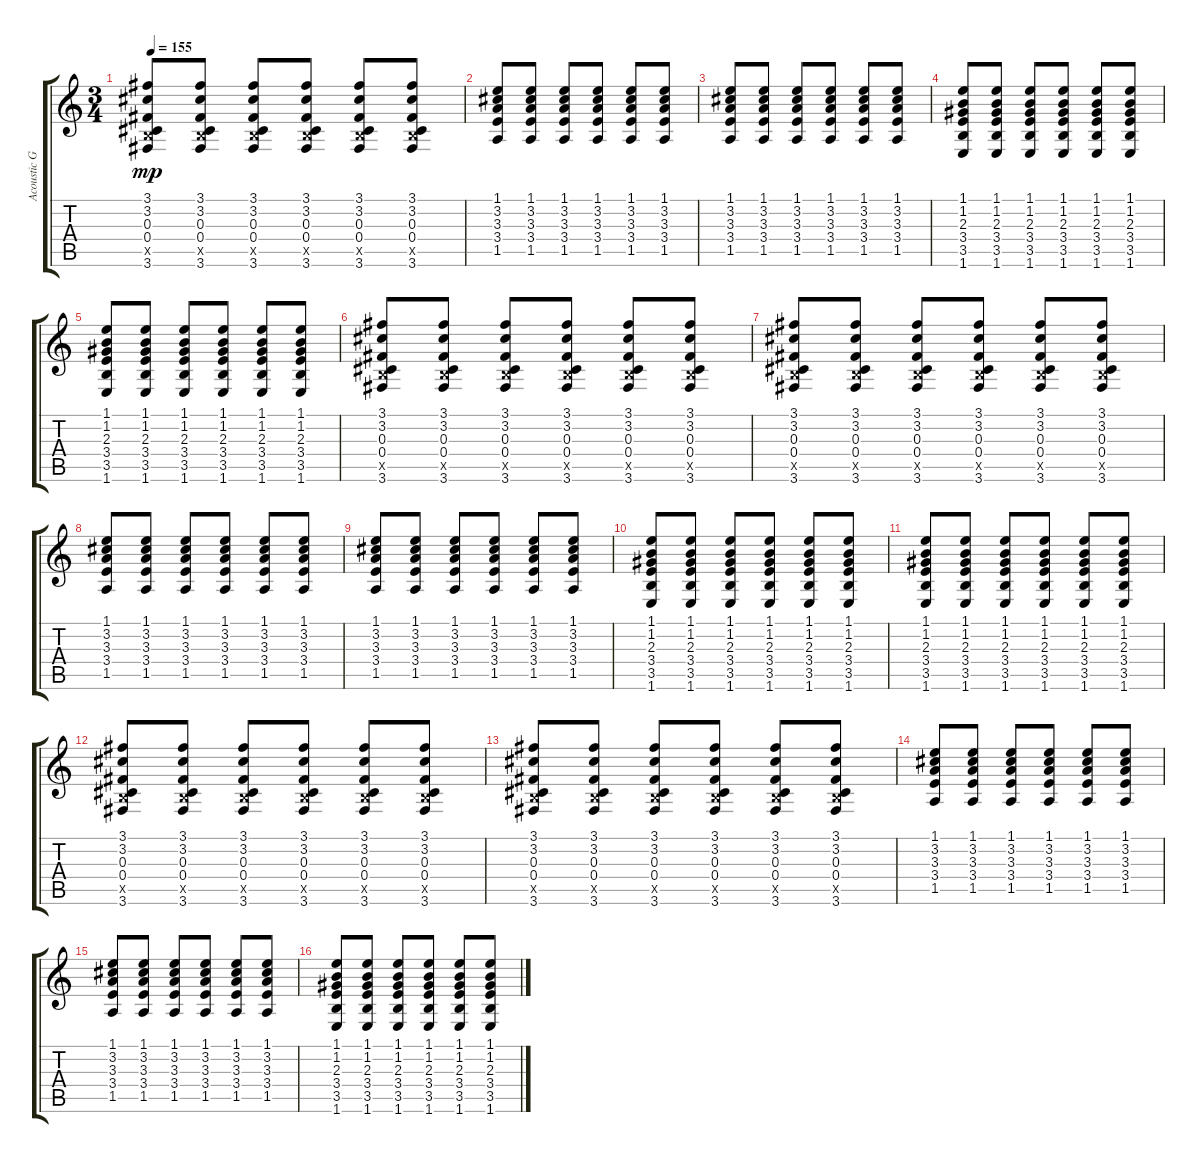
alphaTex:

\track ("Acoustic Guitar 2" "Acoustic G") {instrument acousticguitarsteel}
\staff {score tabs}
\tuning (Eb4 Bb3 Gb3 Db3 Ab2 Eb2) {hide}
\ts (3 4)
\tempo 155
\clef g2
\ks c
(3.1 3.2 0.3 0.4 3.5{x} 3.6).8{dy mp} (3.1 3.2 0.3 0.4 3.5{x} 3.6).8 (3.1 3.2 0.3 0.4 3.5{x} 3.6).8 (3.1 3.2 0.3 0.4 3.5{x} 3.6).8 (3.1 3.2 0.3 0.4 3.5{x} 3.6).8 (3.1 3.2 0.3 0.4 3.5{x} 3.6).8 |
(1.1 3.2 3.3 3.4 1.5).8 (1.1 3.2 3.3 3.4 1.5).8 (1.1 3.2 3.3 3.4 1.5).8 (1.1 3.2 3.3 3.4 1.5).8 (1.1 3.2 3.3 3.4 1.5).8 (1.1 3.2 3.3 3.4 1.5).8 |
(1.1 3.2 3.3 3.4 1.5).8 (1.1 3.2 3.3 3.4 1.5).8 (1.1 3.2 3.3 3.4 1.5).8 (1.1 3.2 3.3 3.4 1.5).8 (1.1 3.2 3.3 3.4 1.5).8 (1.1 3.2 3.3 3.4 1.5).8 |
(1.1 1.2 2.3 3.4 3.5 1.6).8 (1.1 1.2 2.3 3.4 3.5 1.6).8 (1.1 1.2 2.3 3.4 3.5 1.6).8 (1.1 1.2 2.3 3.4 3.5 1.6).8 (1.1 1.2 2.3 3.4 3.5 1.6).8 (1.1 1.2 2.3 3.4 3.5 1.6).8 |
(1.1 1.2 2.3 3.4 3.5 1.6).8 (1.1 1.2 2.3 3.4 3.5 1.6).8 (1.1 1.2 2.3 3.4 3.5 1.6).8 (1.1 1.2 2.3 3.4 3.5 1.6).8 (1.1 1.2 2.3 3.4 3.5 1.6).8 (1.1 1.2 2.3 3.4 3.5 1.6).8 |
(3.1 3.2 0.3 0.4 3.5{x} 3.6).8 (3.1 3.2 0.3 0.4 3.5{x} 3.6).8 (3.1 3.2 0.3 0.4 3.5{x} 3.6).8 (3.1 3.2 0.3 0.4 3.5{x} 3.6).8 (3.1 3.2 0.3 0.4 3.5{x} 3.6).8 (3.1 3.2 0.3 0.4 3.5{x} 3.6).8 |
(3.1 3.2 0.3 0.4 3.5{x} 3.6).8 (3.1 3.2 0.3 0.4 3.5{x} 3.6).8 (3.1 3.2 0.3 0.4 3.5{x} 3.6).8 (3.1 3.2 0.3 0.4 3.5{x} 3.6).8 (3.1 3.2 0.3 0.4 3.5{x} 3.6).8 (3.1 3.2 0.3 0.4 3.5{x} 3.6).8 |
(1.1 3.2 3.3 3.4 1.5).8 (1.1 3.2 3.3 3.4 1.5).8 (1.1 3.2 3.3 3.4 1.5).8 (1.1 3.2 3.3 3.4 1.5).8 (1.1 3.2 3.3 3.4 1.5).8 (1.1 3.2 3.3 3.4 1.5).8 |
(1.1 3.2 3.3 3.4 1.5).8 (1.1 3.2 3.3 3.4 1.5).8 (1.1 3.2 3.3 3.4 1.5).8 (1.1 3.2 3.3 3.4 1.5).8 (1.1 3.2 3.3 3.4 1.5).8 (1.1 3.2 3.3 3.4 1.5).8 |
(1.1 1.2 2.3 3.4 3.5 1.6).8 (1.1 1.2 2.3 3.4 3.5 1.6).8 (1.1 1.2 2.3 3.4 3.5 1.6).8 (1.1 1.2 2.3 3.4 3.5 1.6).8 (1.1 1.2 2.3 3.4 3.5 1.6).8 (1.1 1.2 2.3 3.4 3.5 1.6).8 |
(1.1 1.2 2.3 3.4 3.5 1.6).8 (1.1 1.2 2.3 3.4 3.5 1.6).8 (1.1 1.2 2.3 3.4 3.5 1.6).8 (1.1 1.2 2.3 3.4 3.5 1.6).8 (1.1 1.2 2.3 3.4 3.5 1.6).8 (1.1 1.2 2.3 3.4 3.5 1.6).8 |
(3.1 3.2 0.3 0.4 3.5{x} 3.6).8 (3.1 3.2 0.3 0.4 3.5{x} 3.6).8 (3.1 3.2 0.3 0.4 3.5{x} 3.6).8 (3.1 3.2 0.3 0.4 3.5{x} 3.6).8 (3.1 3.2 0.3 0.4 3.5{x} 3.6).8 (3.1 3.2 0.3 0.4 3.5{x} 3.6).8 |
(3.1 3.2 0.3 0.4 3.5{x} 3.6).8 (3.1 3.2 0.3 0.4 3.5{x} 3.6).8 (3.1 3.2 0.3 0.4 3.5{x} 3.6).8 (3.1 3.2 0.3 0.4 3.5{x} 3.6).8 (3.1 3.2 0.3 0.4 3.5{x} 3.6).8 (3.1 3.2 0.3 0.4 3.5{x} 3.6).8 |
(1.1 3.2 3.3 3.4 1.5).8 (1.1 3.2 3.3 3.4 1.5).8 (1.1 3.2 3.3 3.4 1.5).8 (1.1 3.2 3.3 3.4 1.5).8 (1.1 3.2 3.3 3.4 1.5).8 (1.1 3.2 3.3 3.4 1.5).8 |
(1.1 3.2 3.3 3.4 1.5).8 (1.1 3.2 3.3 3.4 1.5).8 (1.1 3.2 3.3 3.4 1.5).8 (1.1 3.2 3.3 3.4 1.5).8 (1.1 3.2 3.3 3.4 1.5).8 (1.1 3.2 3.3 3.4 1.5).8 |
(1.1 1.2 2.3 3.4 3.5 1.6).8 (1.1 1.2 2.3 3.4 3.5 1.6).8 (1.1 1.2 2.3 3.4 3.5 1.6).8 (1.1 1.2 2.3 3.4 3.5 1.6).8 (1.1 1.2 2.3 3.4 3.5 1.6).8 (1.1 1.2 2.3 3.4 3.5 1.6).8
